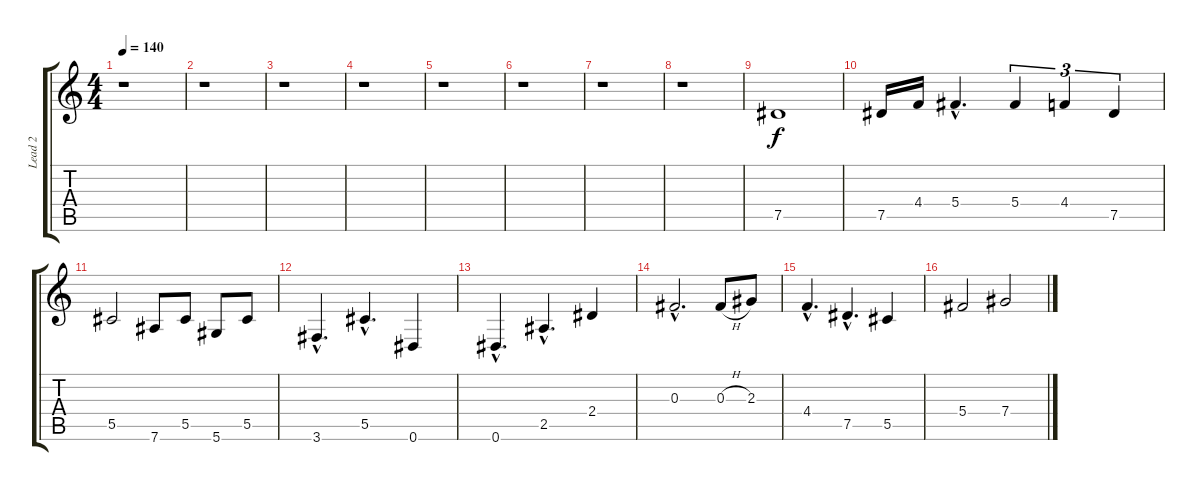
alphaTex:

\track ("Lead 2" "Lead 2") {instrument distortionguitar}
\staff {score tabs}
\tuning (Eb4 Bb3 Gb3 Db3 Ab2 Eb2) {hide}
\ts (4 4)
\tempo 140
\clef g2
\ks c
r.1{dy f} |
r.1 |
r.1 |
r.1 |
r.1 |
r.1 |
r.1 |
r.1 |
7.5.1 |
7.5.16 4.4.16 5.4{hac}.4{d} 5.4.4{tu (3 2)} 4.4.4{tu (3 2)} 7.5.4{tu (3 2)} |
5.5.2 7.6.8 5.5.8 5.6.8 5.5.8 |
3.6{hac}.4{d} 5.5{hac}.4{d} 0.6.4 |
0.6{hac}.4{d} 2.5{hac}.4{d} 2.4.4 |
0.3{hac}.2{d} 0.3{h}.8 2.3.8 |
4.4{hac}.4{d} 7.5{hac}.4{d} 5.5.4 |
5.4.2 7.4.2
